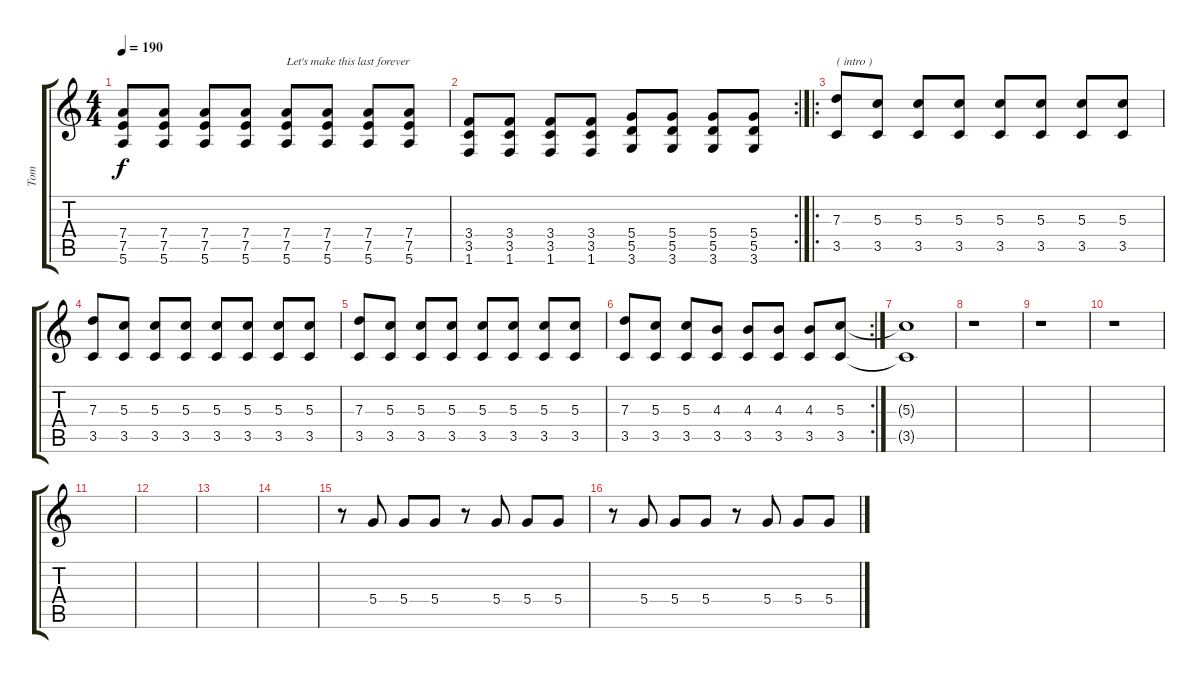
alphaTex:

\track ("Tom" "Tom") {instrument overdrivenguitar}
\staff {score tabs}
\tuning (E4 B3 G3 D3 A2 E2) {hide}
\ts (4 4)
\tempo 190
\clef g2
\ks c
(7.4 7.5 5.6).8{dy f} (7.4 7.5 5.6).8 (7.4 7.5 5.6).8 (7.4 7.5 5.6).8 (7.4 7.5 5.6).8{txt "Let's make this last forever"} (7.4 7.5 5.6).8 (7.4 7.5 5.6).8 (7.4 7.5 5.6).8 |
\rc 2
(3.4 3.5 1.6).8 (3.4 3.5 1.6).8 (3.4 3.5 1.6).8 (3.4 3.5 1.6).8 (5.4 5.5 3.6).8 (5.4 5.5 3.6).8 (5.4 5.5 3.6).8 (5.4 5.5 3.6).8 |
\ro
(7.3 3.5).8{txt "( intro )"} (5.3 3.5).8 (5.3 3.5).8 (5.3 3.5).8 (5.3 3.5).8 (5.3 3.5).8 (5.3 3.5).8 (5.3 3.5).8 |
(7.3 3.5).8 (5.3 3.5).8 (5.3 3.5).8 (5.3 3.5).8 (5.3 3.5).8 (5.3 3.5).8 (5.3 3.5).8 (5.3 3.5).8 |
(7.3 3.5).8 (5.3 3.5).8 (5.3 3.5).8 (5.3 3.5).8 (5.3 3.5).8 (5.3 3.5).8 (5.3 3.5).8 (5.3 3.5).8 |
\rc 2
(7.3 3.5).8 (5.3 3.5).8 (5.3 3.5).8 (4.3 3.5).8 (4.3 3.5).8 (4.3 3.5).8 (4.3 3.5).8 (5.3 3.5).8 |
(5.3{t} 3.5{t}).1 |
r.1 |
r.1 |
r.1 |
|
|
|
|
r.8 5.4.8 5.4.8 5.4.8 r.8 5.4.8 5.4.8 5.4.8 |
r.8 5.4.8 5.4.8 5.4.8 r.8 5.4.8 5.4.8 5.4.8
